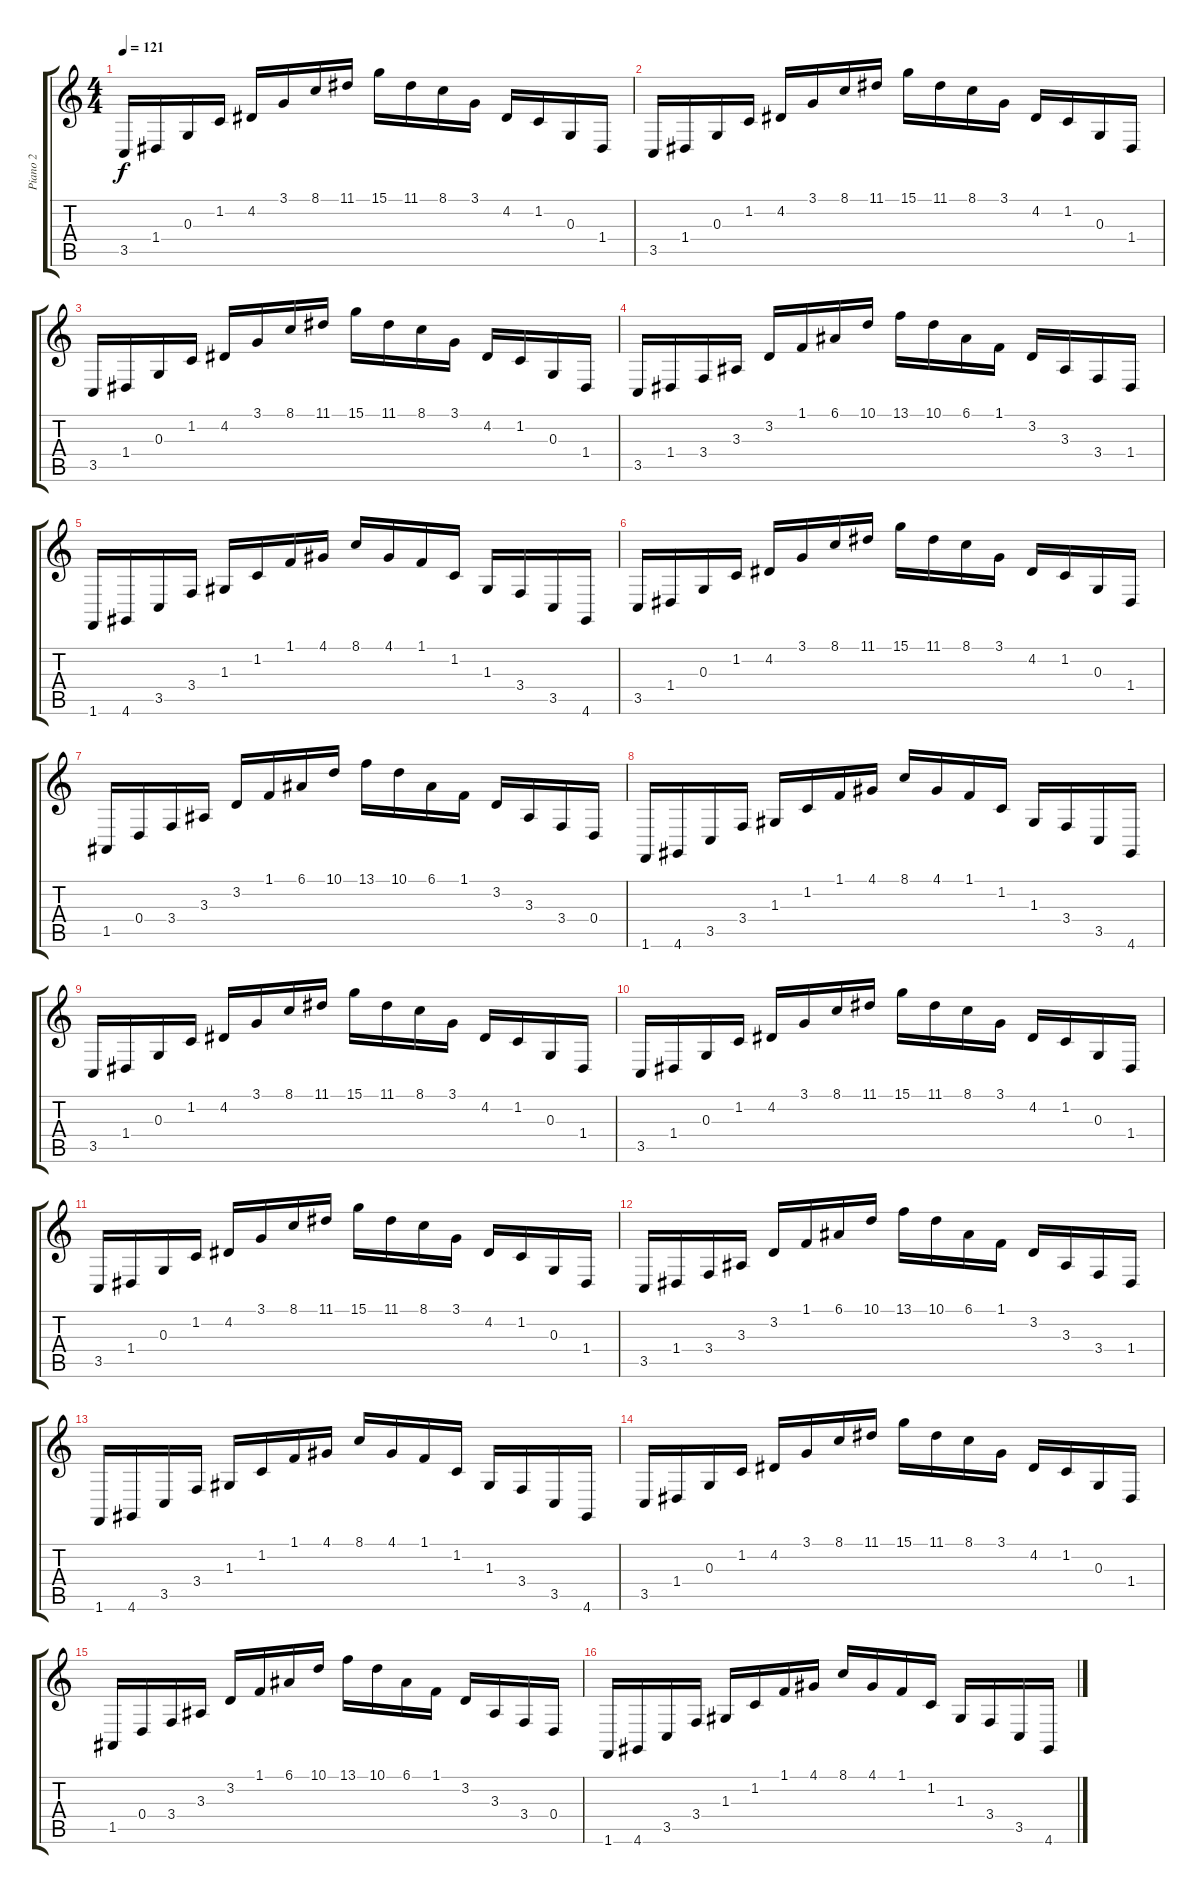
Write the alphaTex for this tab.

\track ("Piano 2" "Piano 2") {instrument lead8bassandlead}
\staff {score tabs}
\tuning (E4 B3 G3 D3 A2 E2) {hide}
\ts (4 4)
\tempo 121
\clef g2
\ks c
3.5.16{dy f} 1.4.16 0.3.16 1.2.16 4.2.16 3.1.16 8.1.16 11.1.16 15.1.16 11.1.16 8.1.16 3.1.16 4.2.16 1.2.16 0.3.16 1.4.16 |
3.5.16 1.4.16 0.3.16 1.2.16 4.2.16 3.1.16 8.1.16 11.1.16 15.1.16 11.1.16 8.1.16 3.1.16 4.2.16 1.2.16 0.3.16 1.4.16 |
3.5.16 1.4.16 0.3.16 1.2.16 4.2.16 3.1.16 8.1.16 11.1.16 15.1.16 11.1.16 8.1.16 3.1.16 4.2.16 1.2.16 0.3.16 1.4.16 |
3.5.16 1.4.16 3.4.16 3.3.16 3.2.16 1.1.16 6.1.16 10.1.16 13.1.16 10.1.16 6.1.16 1.1.16 3.2.16 3.3.16 3.4.16 1.4.16 |
1.6.16 4.6.16 3.5.16 3.4.16 1.3.16 1.2.16 1.1.16 4.1.16 8.1.16 4.1.16 1.1.16 1.2.16 1.3.16 3.4.16 3.5.16 4.6.16 |
3.5.16 1.4.16 0.3.16 1.2.16 4.2.16 3.1.16 8.1.16 11.1.16 15.1.16 11.1.16 8.1.16 3.1.16 4.2.16 1.2.16 0.3.16 1.4.16 |
1.5.16 0.4.16 3.4.16 3.3.16 3.2.16 1.1.16 6.1.16 10.1.16 13.1.16 10.1.16 6.1.16 1.1.16 3.2.16 3.3.16 3.4.16 0.4.16 |
1.6.16 4.6.16 3.5.16 3.4.16 1.3.16 1.2.16 1.1.16 4.1.16 8.1.16 4.1.16 1.1.16 1.2.16 1.3.16 3.4.16 3.5.16 4.6.16 |
3.5.16 1.4.16 0.3.16 1.2.16 4.2.16 3.1.16 8.1.16 11.1.16 15.1.16 11.1.16 8.1.16 3.1.16 4.2.16 1.2.16 0.3.16 1.4.16 |
3.5.16 1.4.16 0.3.16 1.2.16 4.2.16 3.1.16 8.1.16 11.1.16 15.1.16 11.1.16 8.1.16 3.1.16 4.2.16 1.2.16 0.3.16 1.4.16 |
3.5.16 1.4.16 0.3.16 1.2.16 4.2.16 3.1.16 8.1.16 11.1.16 15.1.16 11.1.16 8.1.16 3.1.16 4.2.16 1.2.16 0.3.16 1.4.16 |
3.5.16 1.4.16 3.4.16 3.3.16 3.2.16 1.1.16 6.1.16 10.1.16 13.1.16 10.1.16 6.1.16 1.1.16 3.2.16 3.3.16 3.4.16 1.4.16 |
1.6.16 4.6.16 3.5.16 3.4.16 1.3.16 1.2.16 1.1.16 4.1.16 8.1.16 4.1.16 1.1.16 1.2.16 1.3.16 3.4.16 3.5.16 4.6.16 |
3.5.16 1.4.16 0.3.16 1.2.16 4.2.16 3.1.16 8.1.16 11.1.16 15.1.16 11.1.16 8.1.16 3.1.16 4.2.16 1.2.16 0.3.16 1.4.16 |
1.5.16 0.4.16 3.4.16 3.3.16 3.2.16 1.1.16 6.1.16 10.1.16 13.1.16 10.1.16 6.1.16 1.1.16 3.2.16 3.3.16 3.4.16 0.4.16 |
1.6.16 4.6.16 3.5.16 3.4.16 1.3.16 1.2.16 1.1.16 4.1.16 8.1.16 4.1.16 1.1.16 1.2.16 1.3.16 3.4.16 3.5.16 4.6.16
